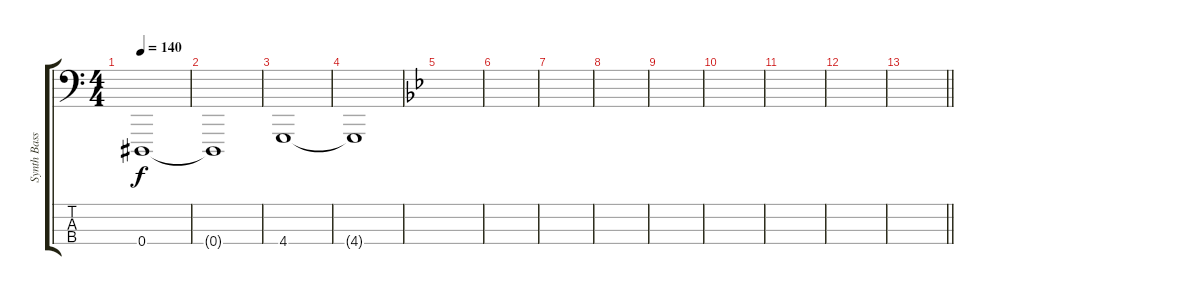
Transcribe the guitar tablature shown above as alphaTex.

\track ("Synth Bass" "Synth Bass") {instrument lead1square}
\staff {score tabs}
\tuning (Gb2 Db2 Ab1 Eb1) {hide}
\ts (4 4)
\tempo 140
\clef f4
\ks c
0.4.1{dy f} |
0.4{t}.1 |
4.4.1 |
4.4{t}.1 |
\ks bb
|
|
|
|
|
|
|
|
\barLineRight lightlight
